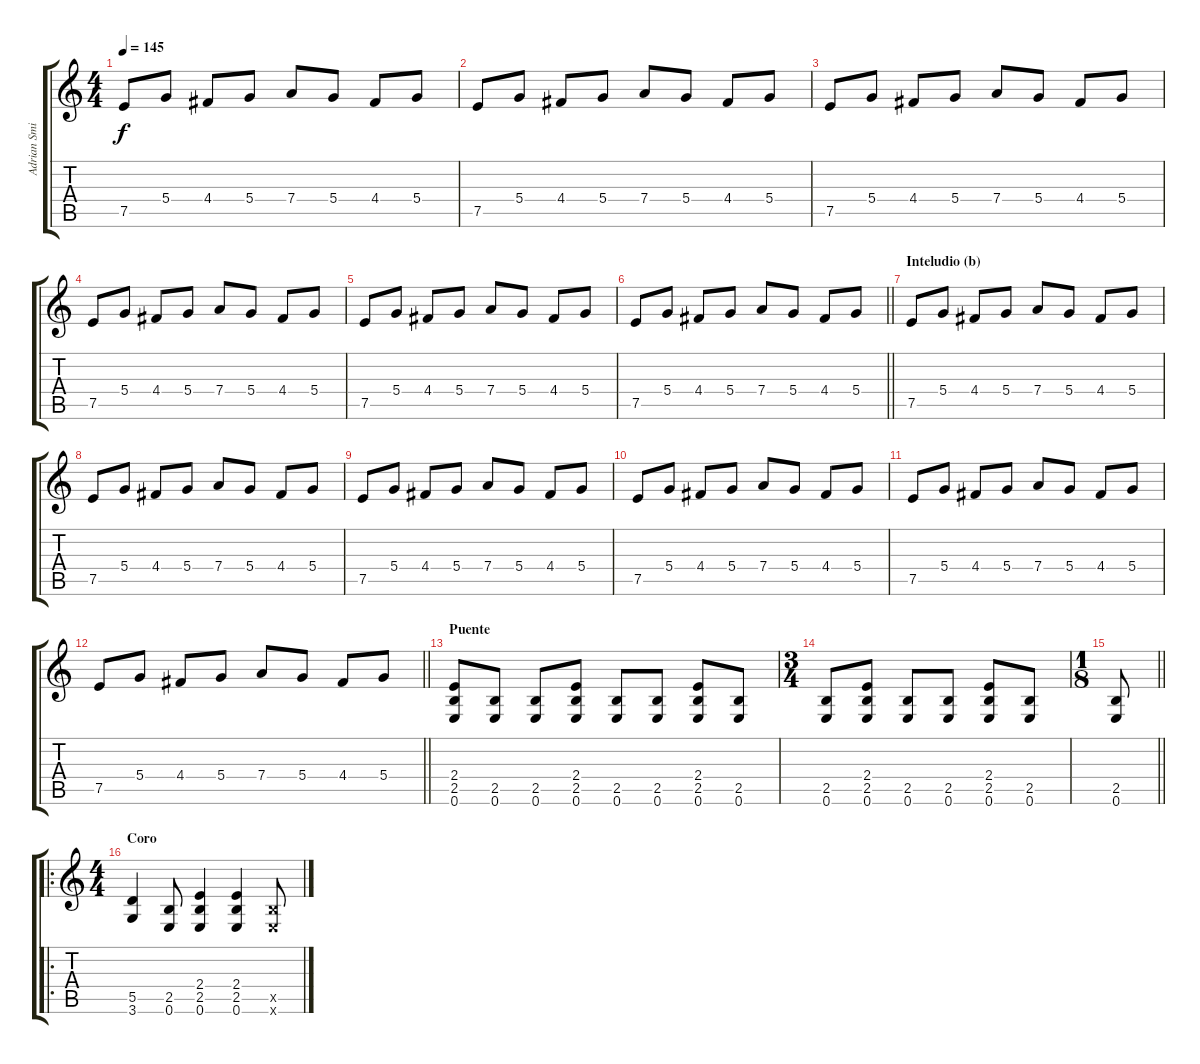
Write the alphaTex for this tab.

\track ("Adrian Smith" "Adrian Smi") {instrument distortionguitar}
\staff {score tabs}
\tuning (E4 B3 G3 D3 A2 E2) {hide}
\ts (4 4)
\tempo 145
\clef g2
\ks c
7.5.8{dy f} 5.4.8 4.4.8 5.4.8 7.4.8 5.4.8 4.4.8 5.4.8 |
7.5.8 5.4.8 4.4.8 5.4.8 7.4.8 5.4.8 4.4.8 5.4.8 |
7.5.8 5.4.8 4.4.8 5.4.8 7.4.8 5.4.8 4.4.8 5.4.8 |
7.5.8 5.4.8 4.4.8 5.4.8 7.4.8 5.4.8 4.4.8 5.4.8 |
7.5.8 5.4.8 4.4.8 5.4.8 7.4.8 5.4.8 4.4.8 5.4.8 |
\barLineRight lightlight
7.5.8 5.4.8 4.4.8 5.4.8 7.4.8 5.4.8 4.4.8 5.4.8 |
\section ("" "Inteludio (b)")
7.5.8 5.4.8 4.4.8 5.4.8 7.4.8 5.4.8 4.4.8 5.4.8 |
7.5.8 5.4.8 4.4.8 5.4.8 7.4.8 5.4.8 4.4.8 5.4.8 |
7.5.8 5.4.8 4.4.8 5.4.8 7.4.8 5.4.8 4.4.8 5.4.8 |
7.5.8 5.4.8 4.4.8 5.4.8 7.4.8 5.4.8 4.4.8 5.4.8 |
7.5.8 5.4.8 4.4.8 5.4.8 7.4.8 5.4.8 4.4.8 5.4.8 |
\barLineRight lightlight
7.5.8 5.4.8 4.4.8 5.4.8 7.4.8 5.4.8 4.4.8 5.4.8 |
\section ("" "Puente")
(2.4 2.5 0.6).8 (2.5 0.6).8 (2.5 0.6).8 (2.4 2.5 0.6).8 (2.5 0.6).8 (2.5 0.6).8 (2.4 2.5 0.6).8 (2.5 0.6).8 |
\ts (3 4)
(2.5 0.6).8 (2.4 2.5 0.6).8 (2.5 0.6).8 (2.5 0.6).8 (2.4 2.5 0.6).8 (2.5 0.6).8 |
\ts (1 8)
\barLineRight lightlight
(2.5 0.6).8 |
\ro
\ts (4 4)
\section ("" "Coro")
(5.5 3.6).4 (2.5 0.6).8 (2.4 2.5 0.6).4 (2.4 2.5 0.6).4 (2.5{x} 0.6{x}).8
